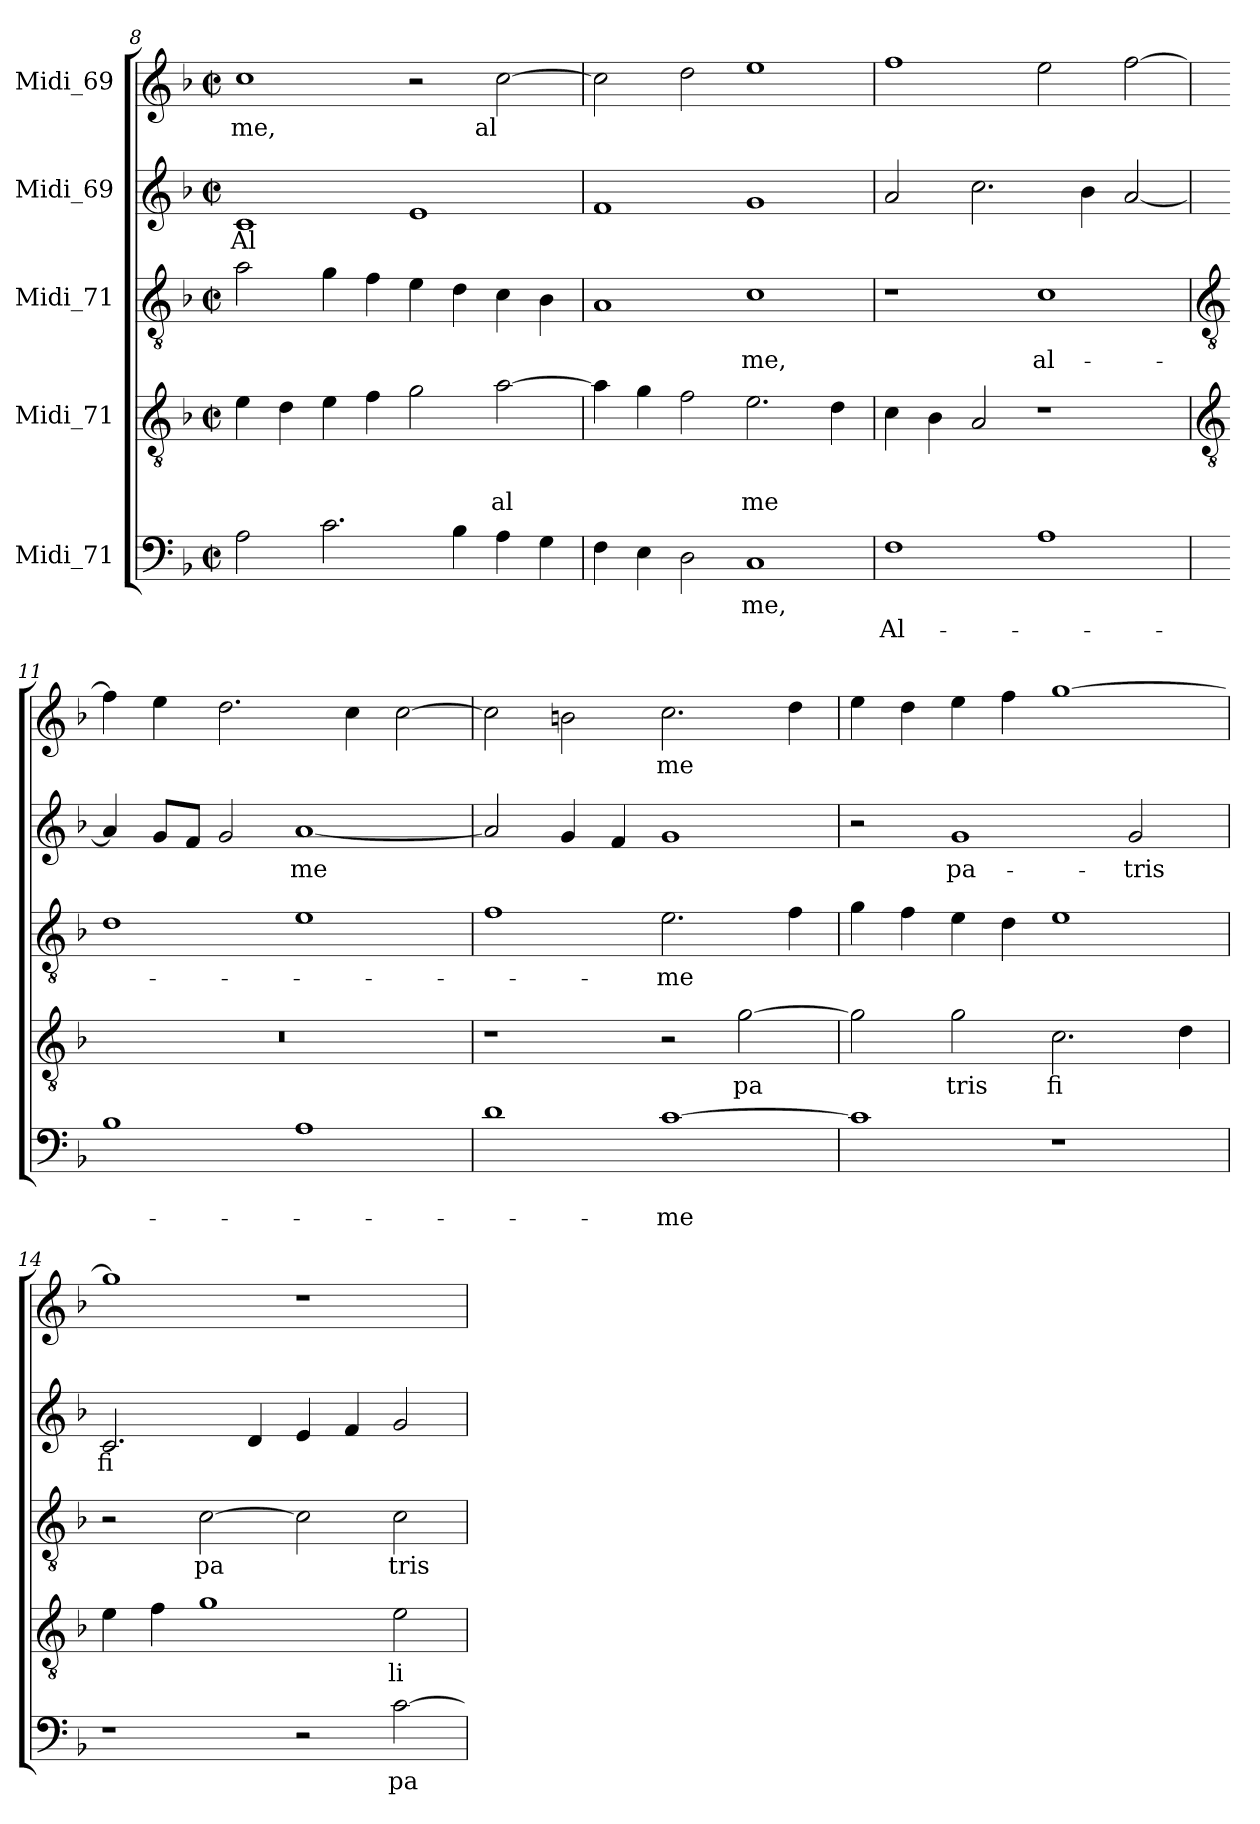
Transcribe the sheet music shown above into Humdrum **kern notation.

**kern	**text	**text	**kern	**text	**text	**kern	**text	**kern	**text	**kern	**text
*part5	*part5	*part5	*part4	*part4	*part4	*part3	*part3	*part2	*part2	*part1	*part1
*staff5	*staff5	*staff5	*staff4	*staff4	*staff4	*staff3	*staff3	*staff2	*staff2	*staff1	*staff1
*I"Midi_71	*	*	*I"Midi_71	*	*	*I"Midi_71	*	*I"Midi_69	*	*I"Midi_69	*
*clefF4	*	*	*clefGv2	*	*	*clefGv2	*	*clefG2	*	*clefG2	*
*k[b-]	*	*	*k[b-]	*	*	*k[b-]	*	*k[b-]	*	*k[b-]	*
*F:	*	*	*F:	*	*	*F:	*	*F:	*	*F:	*
*M4/2	*	*	*M4/2	*	*	*M4/2	*	*M4/2	*	*M4/2	*
*met(c|)	*	*	*met(c|)	*	*	*met(c|)	*	*met(c|)	*	*met(c|)	*
=8	=8	=8	=8	=8	=8	=8	=8	=8	=8	=8	=8
!	!	!	!	!	!	!	!	!	!LO:LY:b	!	!LO:LY:b
2A	.	.	4e	.	.	2a	.	1c	Al	1cc	me,
.	.	.	4d	.	.	.	.	.	.	.	.
2.c	.	.	4e	.	.	4g	.	.	.	.	.
.	.	.	4f	.	.	4f	.	.	.	.	.
.	.	.	2g	.	.	4e	.	1e	.	2r	.
4B-	.	.	.	.	.	4d	.	.	.	.	.
!	!	!	!	!	!LO:LY:b	!	!	!	!	!	!LO:LY:b
4A	.	.	[2a	.	al	4c	.	.	.	[2cc	al
4G	.	.	.	.	.	4B-	.	.	.	.	.
=9	=9	=9	=9	=9	=9	=9	=9	=9	=9	=9	=9
4F	.	.	4a]	.	.	1A	.	1f	.	2cc]	.
4E	.	.	4g	.	.	.	.	.	.	.	.
2D	.	.	2f	.	.	.	.	.	.	2dd	.
!	!LO:LY:b	!	!	!	!LO:LY:b	!	!LO:LY:b	!	!	!	!
1C	me,	.	2.e	.	me	1c	me,	1g	.	1ee	.
.	.	.	4d	.	.	.	.	.	.	.	.
=10	=10	=10	=10	=10	=10	=10	=10	=10	=10	=10	=10
!	!	!LO:LY:b	!	!	!	!	!	!	!	!	!
1F	.	Al-	4c	.	.	1r	.	2a	.	1ff	.
.	.	.	4B-	.	.	.	.	.	.	.	.
.	.	.	2A	.	.	.	.	2.cc	.	.	.
!	!	!	!	!	!	!	!LO:LY:b	!	!	!	!
1A	.	.	1r	.	.	1c	al-	.	.	2ee	.
.	.	.	.	.	.	.	.	4b-	.	.	.
.	.	.	.	.	.	.	.	[2a	.	[2ff	.
!!LO:LB:g=z
=11	=11	=11	=11	=11	=11	=11	=11	=11	=11	=11	=11
*	*	*	*clefGv2	*	*	*clefGv2	*	*	*	*	*
1B-	.	.	0r	.	.	1d	.	4a]	.	4ff]	.
.	.	.	.	.	.	.	.	8gL	.	4ee	.
.	.	.	.	.	.	.	.	8fJ	.	.	.
.	.	.	.	.	.	.	.	2g	.	2.dd	.
!	!	!	!	!	!	!	!	!	!LO:LY:b	!	!
1A	.	.	.	.	.	1e	.	[1a	me	.	.
.	.	.	.	.	.	.	.	.	.	4cc	.
.	.	.	.	.	.	.	.	.	.	[2cc	.
=12	=12	=12	=12	=12	=12	=12	=12	=12	=12	=12	=12
1d	.	.	1r	.	.	1f	.	2a]	.	2cc]	.
.	.	.	.	.	.	.	.	4g	.	2bn	.
.	.	.	.	.	.	.	.	4f	.	.	.
!	!	!LO:LY:b	!	!	!	!	!LO:LY:b	!	!	!	!LO:LY:b
[1c	.	-me	2r	.	.	2.e	-me	1g	.	2.cc	me
!	!	!	!	!LO:LY:b	!	!	!	!	!	!	!
.	.	.	[2g	pa	.	.	.	.	.	.	.
.	.	.	.	.	.	4f	.	.	.	4dd	.
=13	=13	=13	=13	=13	=13	=13	=13	=13	=13	=13	=13
1c]	.	.	2g]	.	.	4g	.	2r	.	4ee	.
.	.	.	.	.	.	4f	.	.	.	4dd	.
!	!	!	!	!LO:LY:b	!	!	!	!	!LO:LY:b	!	!
.	.	.	2g	tris	.	4e	.	1g	pa-	4ee	.
.	.	.	.	.	.	4d	.	.	.	4ff	.
!	!	!	!	!LO:LY:b	!	!	!	!	!	!	!
1r	.	.	2.c	fi	.	1e	.	.	.	[1gg	.
!	!	!	!	!	!	!	!	!	!LO:LY:b	!	!
.	.	.	.	.	.	.	.	2g	-tris	.	.
.	.	.	4d	.	.	.	.	.	.	.	.
=14	=14	=14	=14	=14	=14	=14	=14	=14	=14	=14	=14
!	!	!	!	!	!	!	!	!	!LO:LY:b	!	!
1r	.	.	4e	.	.	2r	.	2.c	fi	1gg]	.
.	.	.	4f	.	.	.	.	.	.	.	.
!	!	!	!	!	!	!	!LO:LY:b	!	!	!	!
.	.	.	1g	.	.	[2c	pa	.	.	.	.
.	.	.	.	.	.	.	.	4d	.	.	.
2r	.	.	.	.	.	2c]	.	4e	.	1r	.
.	.	.	.	.	.	.	.	4f	.	.	.
!	!LO:LY:b	!	!	!LO:LY:b	!	!	!LO:LY:b	!	!	!	!
[2c	pa	.	2e	li	.	2c	tris	2g	.	.	.
=	=	=	=	=	=	=	=	=	=	=	=
*-	*-	*-	*-	*-	*-	*-	*-	*-	*-	*-	*-
